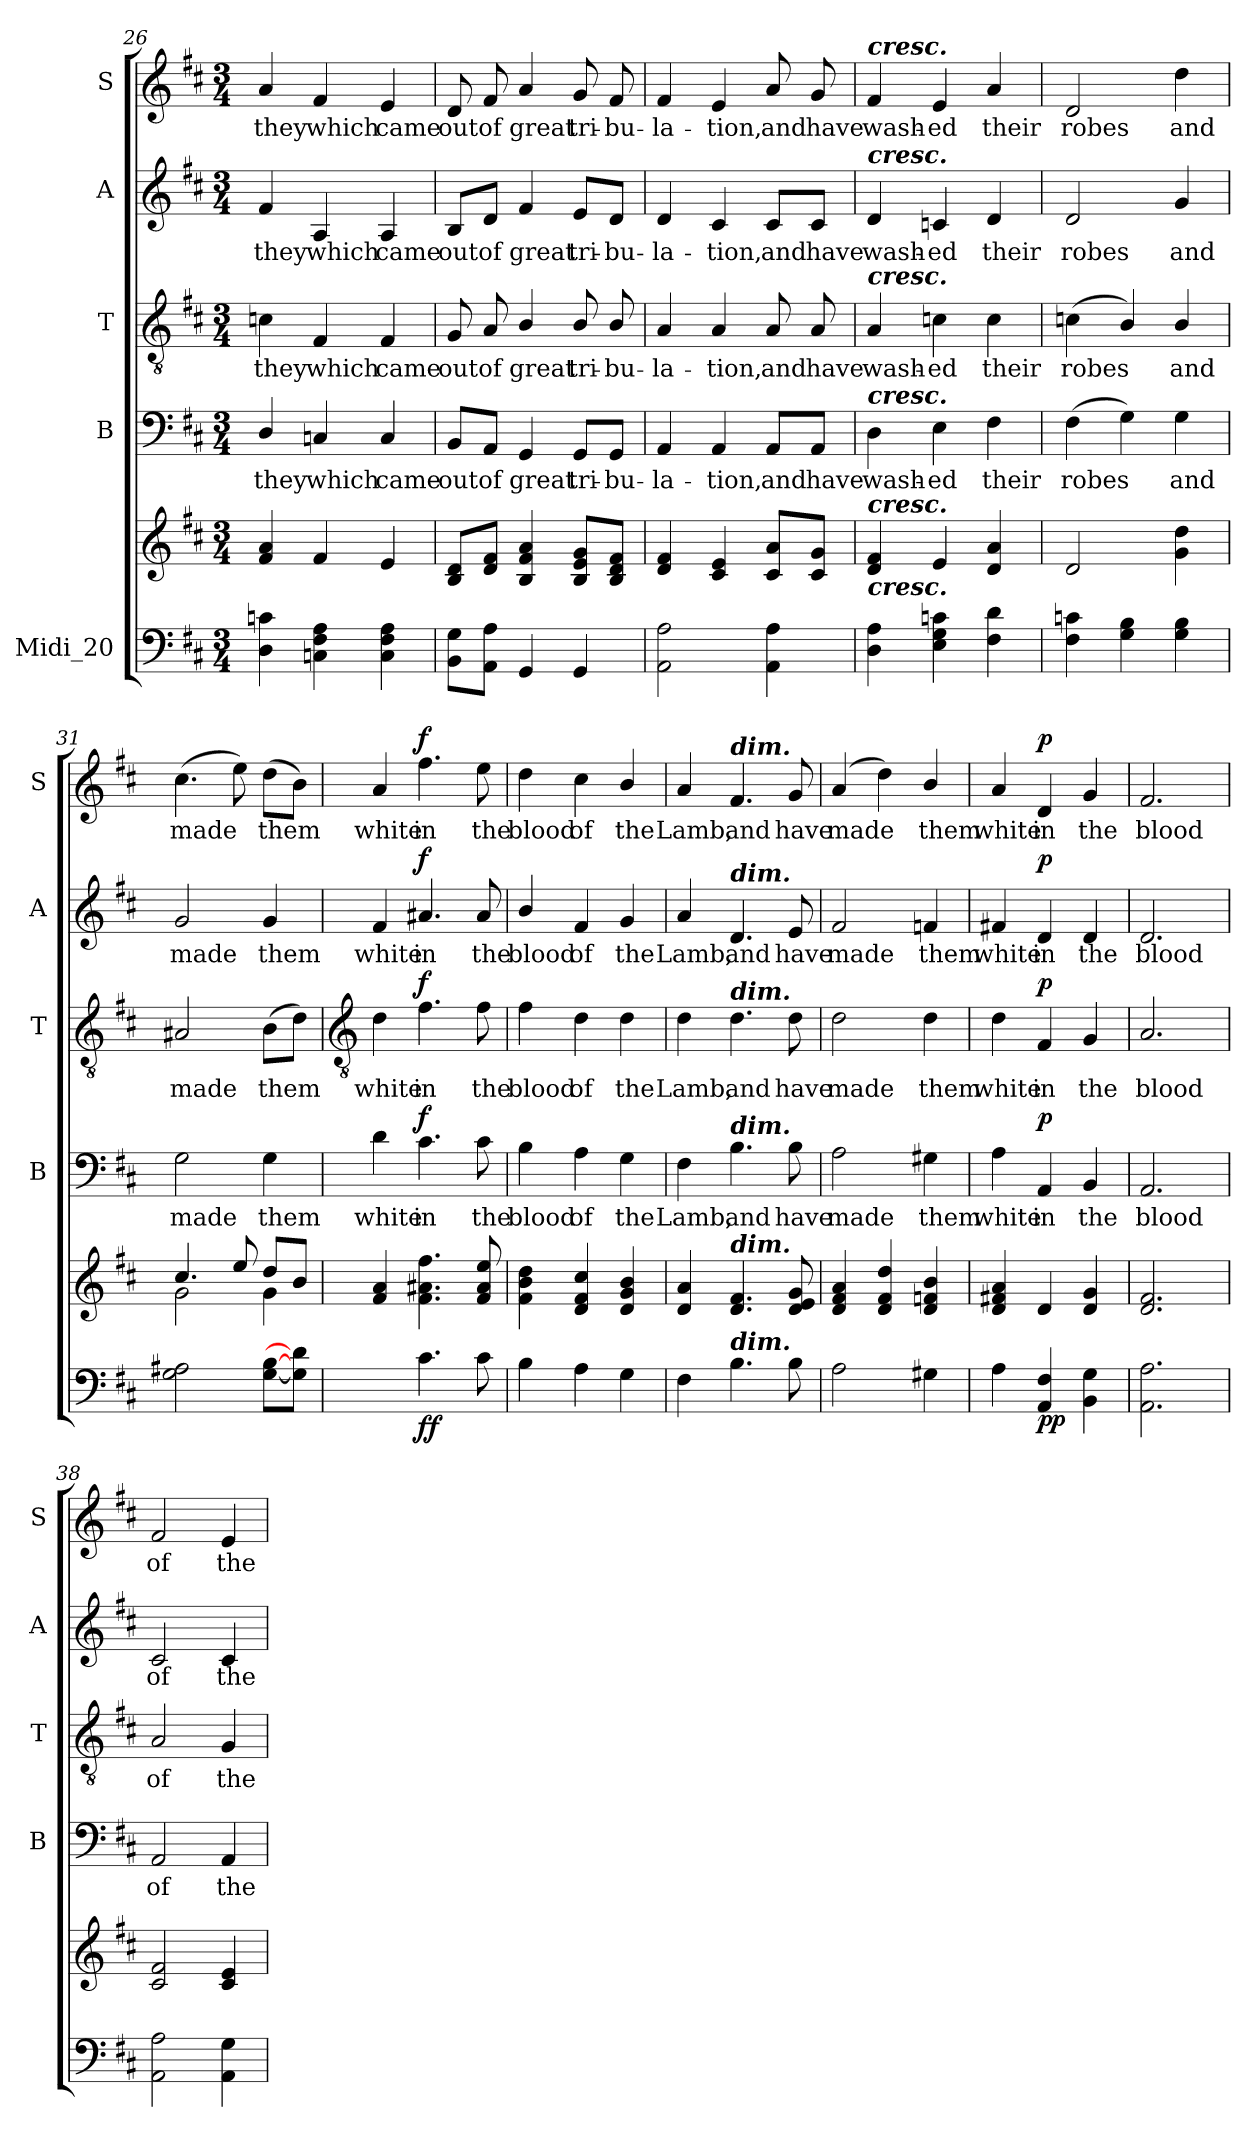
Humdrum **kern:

**kern	**kern	**dynam	**kern	**text	**dynam	**kern	**text	**dynam	**kern	**text	**dynam	**kern	**text	**dynam
*part5	*part5	*part5	*part4	*part4	*part4	*part3	*part3	*part3	*part2	*part2	*part2	*part1	*part1	*part1
*staff6	*staff5	*staff5/6	*staff4	*staff4	*staff4	*staff3	*staff3	*staff3	*staff2	*staff2	*staff2	*staff1	*staff1	*staff1
*I"Midi_20	*	*	*I"B	*	*	*I"T	*	*	*I"A	*	*	*I"S	*	*
*	*	*	*I'B	*	*	*I'T	*	*	*I'A	*	*	*I'S	*	*
!!LO:LB:g=z
*clefF4	*clefG2	*	*clefF4	*	*	*clefGv2	*	*	*clefG2	*	*	*clefG2	*	*
*k[f#c#]	*k[f#c#]	*	*k[f#c#]	*	*	*k[f#c#]	*	*	*k[f#c#]	*	*	*k[f#c#]	*	*
*D:	*D:	*	*D:	*	*	*D:	*	*	*D:	*	*	*D:	*	*
*M3/4	*M3/4	*	*M3/4	*	*	*M3/4	*	*	*M3/4	*	*	*M3/4	*	*
=26	=26	=26	=26	=26	=26	=26	=26	=26	=26	=26	=26	=26	=26	=26
*	*^	*	*	*	*	*	*	*	*	*	*	*	*	*
!	!	!LO:N:vis=1	!	!	!LO:LY:b	!	!	!LO:LY:b	!	!	!LO:LY:b	!	!	!LO:LY:b	!
4D\ 4cn\	4f# 4a	2.ryy	.	4D/	they	.	4cn	they	.	4f#	they	.	4a	they	.
!	!	!	!	!	!LO:LY:b	!	!	!LO:LY:b	!	!	!LO:LY:b	!	!	!LO:LY:b	!
4Cn\ 4F#\ 4A\	4f#	.	.	4Cn	which	.	4F#	which	.	4A	which	.	4f#	which	.
!	!	!	!	!	!LO:LY:b	!	!	!LO:LY:b	!	!	!LO:LY:b	!	!	!LO:LY:b	!
4C 4F# 4A	4e	.	.	4C	came	.	4F#	came	.	4A	came	.	4e	came	.
=27	=27	=27	=27	=27	=27	=27	=27	=27	=27	=27	=27	=27	=27	=27	=27
!	!	!LO:N:vis=1	!	!	!LO:LY:b	!	!	!LO:LY:b	!	!	!LO:LY:b	!	!	!LO:LY:b	!
8BB\ 8G\L	8B 8dL	2.ryy	.	8BB/L	out	.	8G	out	.	8B/L	out	.	8d	out	.
!	!	!	!	!	!LO:LY:b	!	!	!LO:LY:b	!	!	!LO:LY:b	!	!	!LO:LY:b	!
8AA\ 8A\J	8d 8f#J	.	.	8AA/J	of	.	8A	of	.	8d/J	of	.	8f#	of	.
!	!	!	!	!	!LO:LY:b	!	!	!LO:LY:b	!	!	!LO:LY:b	!	!	!LO:LY:b	!
4GG/	4B 4f# 4a	.	.	4GG	great	.	4B/	great	.	4f#	great	.	4a	great	.
!	!	!	!	!	!LO:LY:b	!	!	!LO:LY:b	!	!	!LO:LY:b	!	!	!LO:LY:b	!
4GG	8B 8e 8gL	.	.	8GG/L	tri-	.	8B/	tri-	.	8e/L	tri-	.	8g	tri-	.
!	!	!	!	!	!LO:LY:b	!	!	!LO:LY:b	!	!	!LO:LY:b	!	!	!LO:LY:b	!
.	8B 8d 8f#J	.	.	8GG/J	-bu-	.	8B/	-bu-	.	8d/J	-bu-	.	8f#	-bu-	.
=28	=28	=28	=28	=28	=28	=28	=28	=28	=28	=28	=28	=28	=28	=28	=28
!	!	!LO:N:vis=1	!	!	!LO:LY:b	!	!	!LO:LY:b	!	!	!LO:LY:b	!	!	!LO:LY:b	!
2AA\ 2A\	4d 4f#	2.ryy	.	4AA	-la-	.	4A	-la-	.	4d	-la-	.	4f#	-la-	.
!	!	!	!	!	!LO:LY:b	!	!	!LO:LY:b	!	!	!LO:LY:b	!	!	!LO:LY:b	!
.	4c# 4e	.	.	4AA	-tion,	.	4A	-tion,	.	4c#	-tion,	.	4e	-tion,	.
!	!	!	!	!	!LO:LY:b	!	!	!LO:LY:b	!	!	!LO:LY:b	!	!	!LO:LY:b	!
4AA 4A	8c# 8aL	.	.	8AA/L	and	.	8A	and	.	8c#/L	and	.	8a	and	.
!	!	!	!	!	!LO:LY:b	!	!	!LO:LY:b	!	!	!LO:LY:b	!	!	!LO:LY:b	!
.	8c# 8gJ	.	.	8AA/J	have	.	8A	have	.	8c#/J	have	.	8g	have	.
=29	=29	=29	=29	=29	=29	=29	=29	=29	=29	=29	=29	=29	=29	=29	=29
!	!	!	!	!	!	!	!	!	!	!	!	!	!LO:TX:a:Bi:t=cresc.	!	!
!	!	!	!	!	!	!	!	!	!	!LO:TX:a:Bi:t=cresc.	!	!	!	!	!
!	!	!	!	!	!	!	!LO:TX:a:Bi:t=cresc.	!	!	!	!	!	!	!	!
!	!	!	!	!LO:TX:a:Bi:t=cresc.	!	!	!	!	!	!	!	!	!	!	!
!	!LO:TX:a:Bi:t=cresc.	!	!	!	!	!	!	!	!	!	!	!	!	!	!
!LO:TX:a:Bi:t=cresc.	!	!	!	!	!	!	!	!	!	!	!	!	!	!	!
!	!	!LO:N:vis=1	!	!	!LO:LY:b	!	!	!LO:LY:b	!	!	!LO:LY:b	!	!	!LO:LY:b	!
4D\ 4A\	4d 4f#	2.ryy	.	4D	wash-	.	4A	wash-	.	4d	wash-	.	4f#	wash-	.
!	!	!	!	!	!LO:LY:b	!	!	!LO:LY:b	!	!	!LO:LY:b	!	!	!LO:LY:b	!
4E\ 4G\ 4cn\	4e	.	.	4E	-ed	.	4cn	-ed	.	4cn	-ed	.	4e	-ed	.
!	!	!	!	!	!LO:LY:b	!	!	!LO:LY:b	!	!	!LO:LY:b	!	!	!LO:LY:b	!
4F#\ 4d\	4d 4a	.	.	4F#	their	.	4c	their	.	4d	their	.	4a	their	.
=30	=30	=30	=30	=30	=30	=30	=30	=30	=30	=30	=30	=30	=30	=30	=30
!	!	!LO:N:vis=1	!	!	!LO:LY:b	!	!	!LO:LY:b	!	!	!LO:LY:b	!	!	!LO:LY:b	!
4F#\ 4cn\	2d	2.ryy	.	(>4F#	robes	.	(<4cn	robes	.	2d	robes	.	2d	robes	.
4G\ 4B\	.	.	.	4G)	.	.	4B/)	.	.	.	.	.	.	.	.
!	!	!	!	!	!LO:LY:b	!	!	!LO:LY:b	!	!	!LO:LY:b	!	!	!LO:LY:b	!
4G 4B	4g\ 4dd\	.	.	4G	and	.	4B/	and	.	4g	and	.	4dd	and	.
=31	=31	=31	=31	=31	=31	=31	=31	=31	=31	=31	=31	=31	=31	=31	=31
!	!	!	!	!	!LO:LY:b	!	!	!LO:LY:b	!	!	!LO:LY:b	!	!	!LO:LY:b	!
2G 2A#X	4.cc#/	2g\	.	2G	made	.	2A#X	made	.	2g	made	.	(>4.cc#	made	.
.	8ee/	.	.	.	.	.	.	.	.	.	.	.	8ee)	.	.
!	!	!	!	!	!LO:LY:b	!	!	!LO:LY:b	!	!	!LO:LY:b	!	!	!LO:LY:b	!
[8G [8BL	8dd/L	4g\	.	4G	them	.	(>8BL	them	.	4g	them	.	(>8ddL	them	.
8G] 8d]J	8b/J	.	.	.	.	.	8dJ)	.	.	.	.	.	8bJ)	.	.
*	*v	*v	*	*	*	*	*	*	*	*	*	*	*	*	*
!!LO:LB:g=z
=32	=32	=32	=32	=32	=32	=32	=32	=32	=32	=32	=32	=32	=32	=32
*	*	*	*	*	*	*clefGv2	*	*	*	*	*	*	*	*
!	!	!	!	!LO:LY:b	!	!	!LO:LY:b	!	!	!LO:LY:b	!	!	!LO:LY:b	!
4ryy	4f# 4a	.	4d	white	.	4d	white	.	4f#	white	.	4a	white	.
!	!	!LO:DY:b=2	!	!LO:LY:b	!	!	!LO:LY:b	!	!	!LO:LY:b	!	!	!LO:LY:b	!
!	!	!LO:DY:n=1:b	!	!	!LO:DY:b	!	!	!LO:DY:b	!	!	!LO:DY:b	!	!	!LO:DY:b
4.c#\	4.f# 4.a#X 4.ff#	f f	4.c#	in	f	4.f#	in	f	4.a#X	in	f	4.ff#	in	f
!	!	!	!	!LO:LY:b	!	!	!LO:LY:b	!	!	!LO:LY:b	!	!	!LO:LY:b	!
8c#	8f# 8a# 8ee	.	8c#	the	.	8f#	the	.	8a#	the	.	8ee	the	.
=33	=33	=33	=33	=33	=33	=33	=33	=33	=33	=33	=33	=33	=33	=33
!	!	!	!	!LO:LY:b	!	!	!LO:LY:b	!	!	!LO:LY:b	!	!	!LO:LY:b	!
4B\	4f#\ 4b\ 4dd\	.	4B	blood	.	4f#	blood	.	4b/	blood	.	4dd	blood	.
!	!	!	!	!LO:LY:b	!	!	!LO:LY:b	!	!	!LO:LY:b	!	!	!LO:LY:b	!
4A	4d 4f# 4cc#	.	4A	of	.	4d	of	.	4f#	of	.	4cc#	of	.
!	!	!	!	!LO:LY:b	!	!	!LO:LY:b	!	!	!LO:LY:b	!	!	!LO:LY:b	!
4G	4d 4g 4b	.	4G	the	.	4d	the	.	4g	the	.	4b/	the	.
=34	=34	=34	=34	=34	=34	=34	=34	=34	=34	=34	=34	=34	=34	=34
!	!	!	!	!LO:LY:b	!	!	!LO:LY:b	!	!	!LO:LY:b	!	!	!LO:LY:b	!
4F#	4d 4a	.	4F#	Lamb,	.	4d	Lamb,	.	4a	Lamb,	.	4a	Lamb,	.
!	!	!	!	!	!	!	!	!	!	!	!	!LO:TX:a:Bi:t=dim.	!	!
!	!	!	!	!	!	!	!	!	!LO:TX:a:Bi:t=dim.	!	!	!	!	!
!	!	!	!	!	!	!LO:TX:a:Bi:t=dim.	!	!	!	!	!	!	!	!
!	!	!	!LO:TX:a:Bi:t=dim.	!	!	!	!	!	!	!	!	!	!	!
!	!LO:TX:a:Bi:t=dim.	!	!	!	!	!	!	!	!	!	!	!	!	!
!LO:TX:a:Bi:t=dim.	!	!	!	!	!	!	!	!	!	!	!	!	!	!
!	!	!	!	!LO:LY:b	!	!	!LO:LY:b	!	!	!LO:LY:b	!	!	!LO:LY:b	!
4.B	4.d 4.f#	.	4.B	and	.	4.d	and	.	4.d	and	.	4.f#	and	.
!	!	!	!	!LO:LY:b	!	!	!LO:LY:b	!	!	!LO:LY:b	!	!	!LO:LY:b	!
8B	8d 8e 8g	.	8B	have	.	8d	have	.	8e	have	.	8g	have	.
=35	=35	=35	=35	=35	=35	=35	=35	=35	=35	=35	=35	=35	=35	=35
!	!	!	!	!LO:LY:b	!	!	!LO:LY:b	!	!	!LO:LY:b	!	!	!LO:LY:b	!
2A	4d 4f# 4a	.	2A	made	.	2d	made	.	2f#	made	.	(<4a	made	.
.	4d 4f# 4dd	.	.	.	.	.	.	.	.	.	.	4dd)	.	.
!	!	!	!	!LO:LY:b	!	!	!LO:LY:b	!	!	!LO:LY:b	!	!	!LO:LY:b	!
4G#X	4d 4fn 4b	.	4G#X	them	.	4d	them	.	4fn	them	.	4b/	them	.
=36	=36	=36	=36	=36	=36	=36	=36	=36	=36	=36	=36	=36	=36	=36
!	!	!	!	!LO:LY:b	!	!	!LO:LY:b	!	!	!LO:LY:b	!	!	!LO:LY:b	!
4A\	4d 4f#X 4a	.	4A	white	.	4d	white	.	4f#X	white	.	4a	white	.
!	!	!LO:DY:b=2	!	!LO:LY:b	!	!	!LO:LY:b	!	!	!LO:LY:b	!	!	!LO:LY:b	!
!	!	!LO:DY:n=1:b	!	!	!LO:DY:b	!	!	!LO:DY:b	!	!	!LO:DY:b	!	!	!LO:DY:b
4AA 4F#	4d	p p	4AA	in	p	4F#	in	p	4d	in	p	4d	in	p
!	!	!	!	!LO:LY:b	!	!	!LO:LY:b	!	!	!LO:LY:b	!	!	!LO:LY:b	!
4BB\ 4G\	4d 4g	.	4BB	the	.	4G	the	.	4d	the	.	4g	the	.
=37	=37	=37	=37	=37	=37	=37	=37	=37	=37	=37	=37	=37	=37	=37
!	!	!	!	!LO:LY:b	!	!	!LO:LY:b	!	!	!LO:LY:b	!	!	!LO:LY:b	!
2.AA\ 2.A\	2.d 2.f#	.	2.AA	blood	.	2.A	blood	.	2.d	blood	.	2.f#	blood	.
=38	=38	=38	=38	=38	=38	=38	=38	=38	=38	=38	=38	=38	=38	=38
!	!	!	!	!LO:LY:b	!	!	!LO:LY:b	!	!	!LO:LY:b	!	!	!LO:LY:b	!
2AA\ 2A\	2c# 2f#	.	2AA	of	.	2A	of	.	2c#	of	.	2f#	of	.
!	!	!	!	!LO:LY:b	!	!	!LO:LY:b	!	!	!LO:LY:b	!	!	!LO:LY:b	!
4AA 4G	4c# 4e	.	4AA	the	.	4G	the	.	4c#	the	.	4e	the	.
=	=	=	=	=	=	=	=	=	=	=	=	=	=	=
*-	*-	*-	*-	*-	*-	*-	*-	*-	*-	*-	*-	*-	*-	*-
